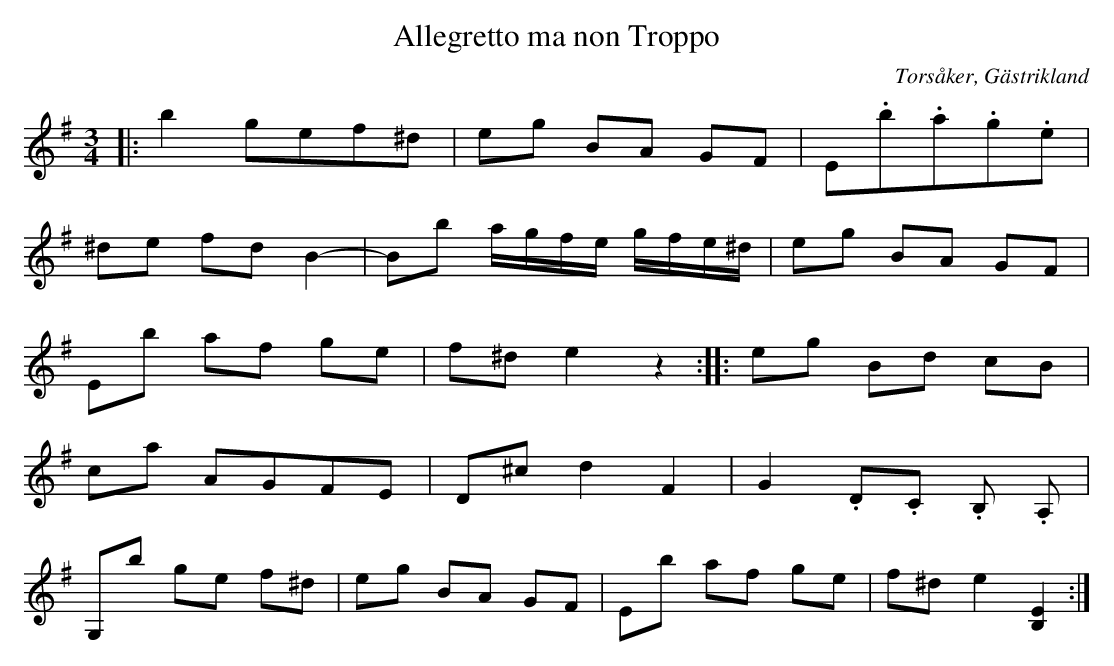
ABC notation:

X:1
T:Allegretto ma non Troppo
O:Torsåker, Gästrikland
M:3/4
L:1/16
K:G
|: b4 g2e2f2^d2 | e2g2 B2A2 G2F2 | E2.b2.a2.g2.e2 |
^d2e2 f2d2 B4- | B2b2 agfe gfe^d | e2g2 B2A2 G2F2 |
   E2b2 a2f2 g2e2 | f2^d2 e4 z4 :: e2g2 B2d2 c2B2 |
c2a2 A2G2F2E2 | D2^c2 d4 F4 | G4 .D2.C2 .B,2 .A,2 |
G,2b2 g2e2 f2^d2 | e2g2 B2A2 G2F2 | E2b2 a2f2 g2e2 | f2^d2 e4 [EB,]4 :|
